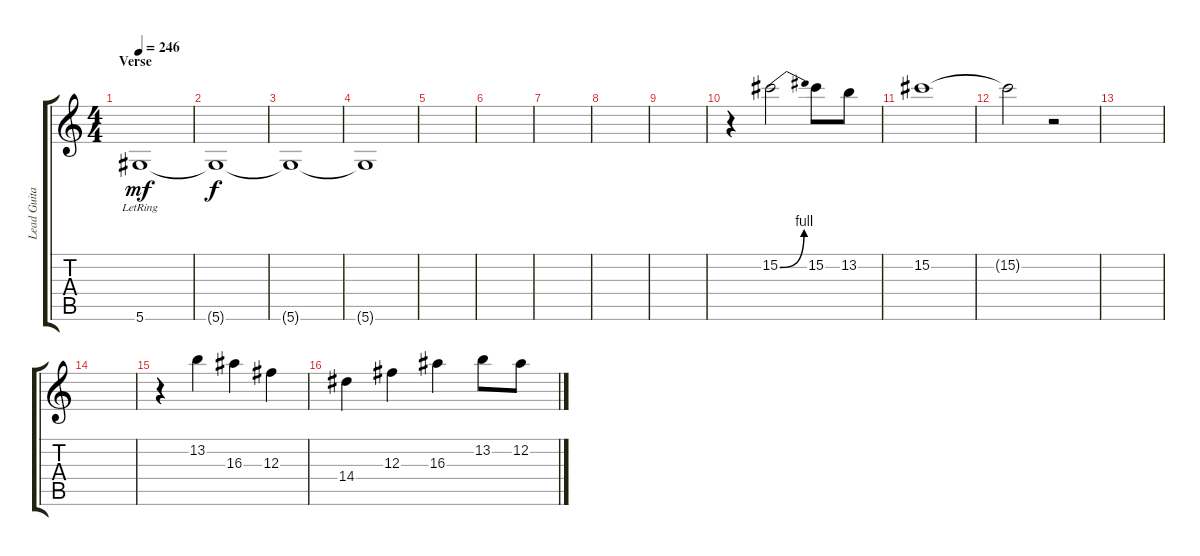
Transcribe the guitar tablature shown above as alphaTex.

\track ("Lead Guitar" "Lead Guita") {instrument distortionguitar}
\staff {score tabs}
\tuning (Eb4 Bb3 Gb3 Db3 Ab2 Eb2) {hide}
\ts (4 4)
\section ("" "Verse ")
\tempo 246
\clef g2
\ks c
5.6{lr}.1{dy mf} |
5.6{t}.1{dy f} |
5.6{t}.1 |
5.6{t}.1 |
|
|
|
|
|
r.4 15.2{be (bend 0 0 60 4)}.2 15.2.8 13.2.8 |
15.2.1 |
15.2{t}.2 r.2 |
|
|
r.4 13.2.4 16.3.4 12.3.4 |
14.4.4 12.3.4 16.3.4 13.2.8 12.2.8
